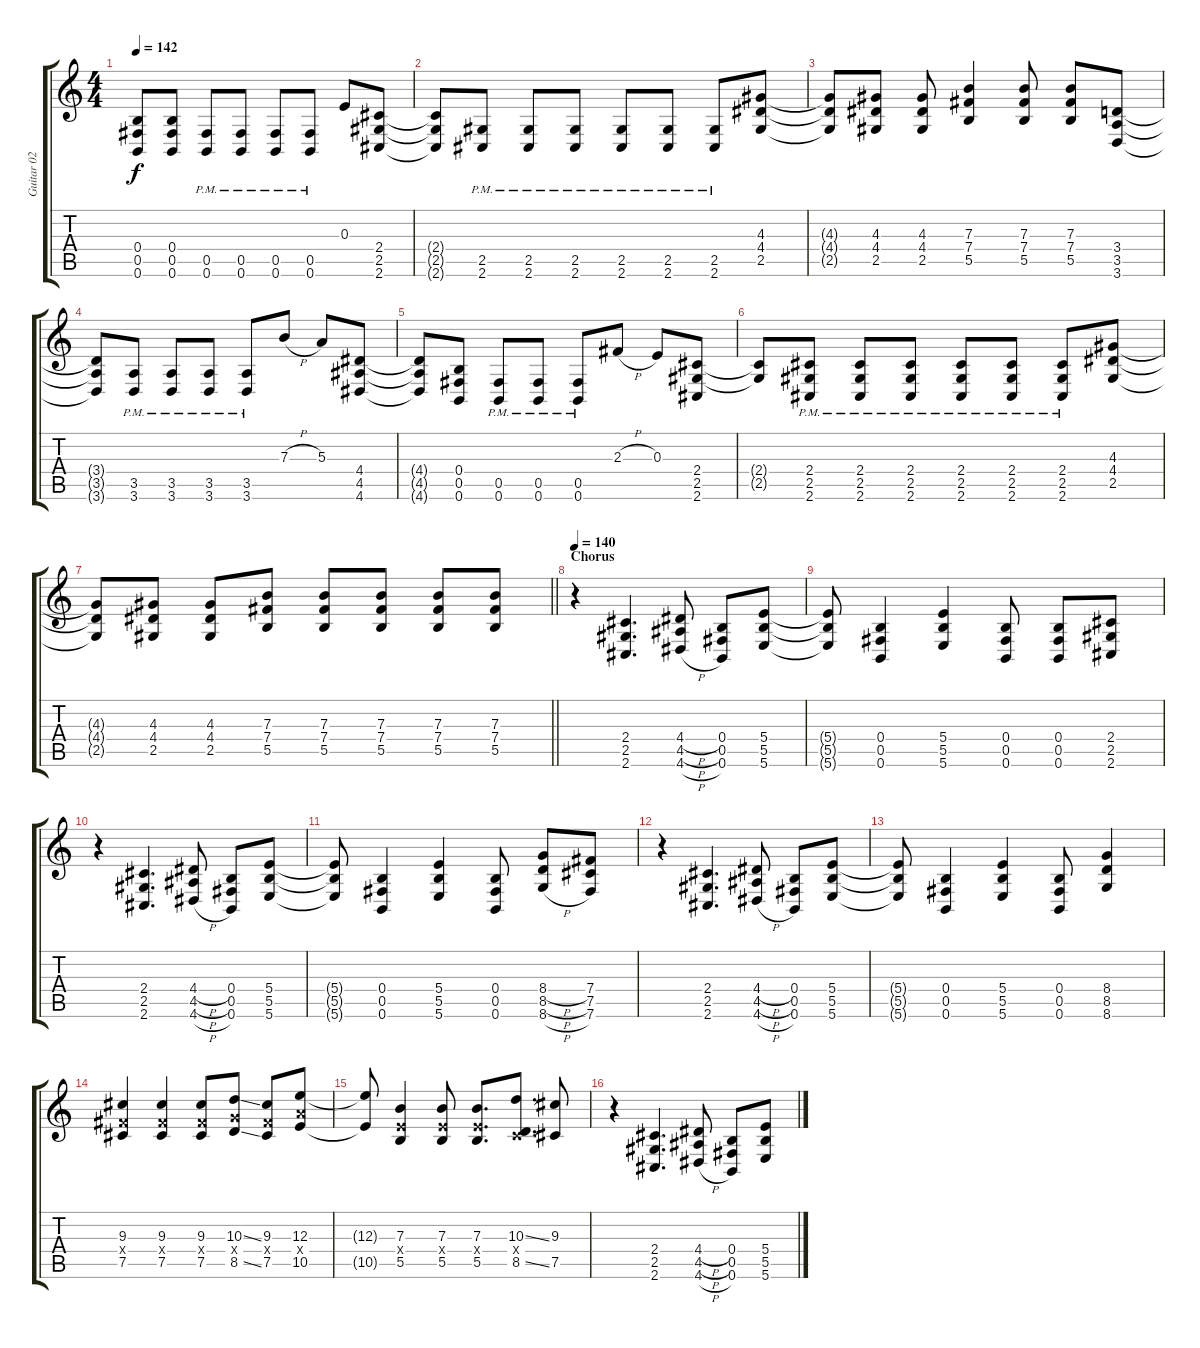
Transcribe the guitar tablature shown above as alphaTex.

\track ("Guitar 02" "Guitar 02") {instrument overdrivenguitar}
\staff {score tabs}
\tuning (Db4 Ab3 E3 B2 Gb2 B1) {hide}
\ts (4 4)
\tempo 142
\clef g2
\ks c
(0.4{t} 0.5{t} 0.6{t}).8{dy f} (0.4 0.5 0.6).8 (0.5{pm} 0.6{pm}).8 (0.5{pm} 0.6{pm}).8 (0.5{pm} 0.6{pm}).8 (0.5{pm} 0.6{pm}).8 0.3.8 (2.4 2.5 2.6).8 |
(2.4{t} 2.5{t} 2.6{t}).8 (2.5{pm} 2.6{pm}).8 (2.5{pm} 2.6{pm}).8 (2.5{pm} 2.6{pm}).8 (2.5{pm} 2.6{pm}).8 (2.5{pm} 2.6{pm}).8 (2.5{pm} 2.6{pm}).8 (4.3 4.4 2.5).8 |
(4.3{t} 4.4{t} 2.5{t}).8 (4.3 4.4 2.5).8 (4.3 4.4 2.5).8 (7.3 7.4 5.5).4 (7.3 7.4 5.5).8 (7.3 7.4 5.5).8 (3.4 3.5 3.6).8 |
(3.4{t} 3.5{t} 3.6{t}).8 (3.5{pm} 3.6{pm}).8 (3.5{pm} 3.6{pm}).8 (3.5{pm} 3.6{pm}).8 (3.5{pm} 3.6{pm}).8 7.3{h}.8 5.3.8 (4.4 4.5 4.6).8 |
(4.4{t} 4.5{t} 4.6{t}).8 (0.4 0.5 0.6).8 (0.5{pm} 0.6{pm}).8 (0.5{pm} 0.6{pm}).8 (0.5{pm} 0.6{pm}).8 2.3{h}.8 0.3.8 (2.4 2.5 2.6).8 |
(2.4{t} 2.5{t}).8 (2.4{pm} 2.5{pm} 2.6{pm}).8 (2.4{pm} 2.5{pm} 2.6{pm}).8 (2.4{pm} 2.5{pm} 2.6{pm}).8 (2.4{pm} 2.5{pm} 2.6{pm}).8 (2.4{pm} 2.5{pm} 2.6{pm}).8 (2.4{pm} 2.5{pm} 2.6{pm}).8 (4.3 4.4 2.5).8 |
\barLineRight lightlight
(4.3{t} 4.4{t} 2.5{t}).8 (4.3 4.4 2.5).8 (4.3 4.4 2.5).8 (7.3 7.4 5.5).8 (7.3 7.4 5.5).8 (7.3 7.4 5.5).8 (7.3 7.4 5.5).8 (7.3 7.4 5.5).8 |
\section ("" "Chorus")
\tempo 140
r.4 (2.4 2.5 2.6).4{d} (4.4{h} 4.5{h} 4.6{h}).8 (0.4 0.5 0.6).8 (5.4 5.5 5.6).8 |
(5.4{t} 5.5{t} 5.6{t}).8 (0.4 0.5 0.6).4 (5.4 5.5 5.6).4 (0.4 0.5 0.6).8 (0.4 0.5 0.6).8 (2.4 2.5 2.6).8 |
r.4 (2.4 2.5 2.6).4{d} (4.4{h} 4.5{h} 4.6{h}).8 (0.4 0.5 0.6).8 (5.4 5.5 5.6).8 |
(5.4{t} 5.5{t} 5.6{t}).8 (0.4 0.5 0.6).4 (5.4 5.5 5.6).4 (0.4 0.5 0.6).8 (8.4{h} 8.5{h} 8.6{h}).8 (7.4 7.5 7.6).8 |
r.4 (2.4 2.5 2.6).4{d} (4.4{h} 4.5{h} 4.6{h}).8 (0.4 0.5 0.6).8 (5.4 5.5 5.6).8 |
(5.4{t} 5.5{t} 5.6{t}).8 (0.4 0.5 0.6).4 (5.4 5.5 5.6).4 (0.4 0.5 0.6).8 (8.4 8.5 8.6).4 |
(9.3 7.4{x} 7.5).4 (9.3 7.4{x} 7.5).4 (9.3 7.4{x} 7.5).8 (10.3{ss} 8.4{x} 8.5{ss}).8 (9.3 7.4{x} 7.5).8 (12.3 10.4{x} 10.5).8 |
(12.3{t} 10.5{t}).8 (7.3 5.4{x} 5.5).4 (7.3 5.4{x} 5.5).8 (7.3 5.4{x} 5.5).8{d} (10.3{ss} 1.4{x} 8.5{ss}).8{d} (9.3 7.5).8 |
r.4 (2.4 2.5 2.6).4{d} (4.4{h} 4.5{h} 4.6{h}).8 (0.4 0.5 0.6).8 (5.4 5.5 5.6).8
